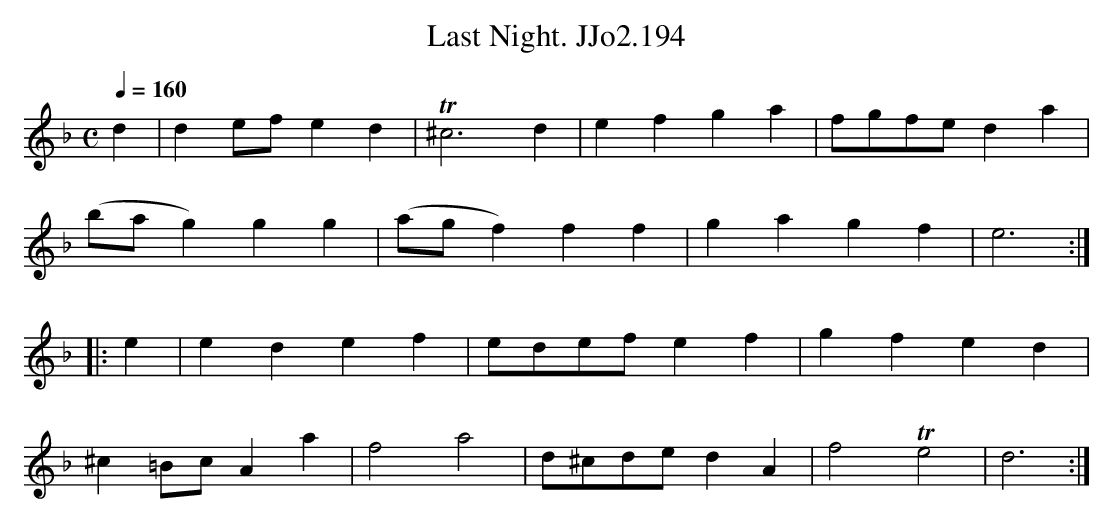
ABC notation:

X:1
T:Last Night. JJo2.194
M:C
L:1/4
Q:1/4=160
K:Dm
d|de/f/ed|T^c3d|efga|f/g/f/e/da|
(b/a/g)gg|(a/g/f)ff|gagf|e3:|
|:e|edef|e/d/e/f/ef|gfed|
^c=B/c/Aa|f2a2|d/^c/d/e/dA|f2Te2|d3:|
